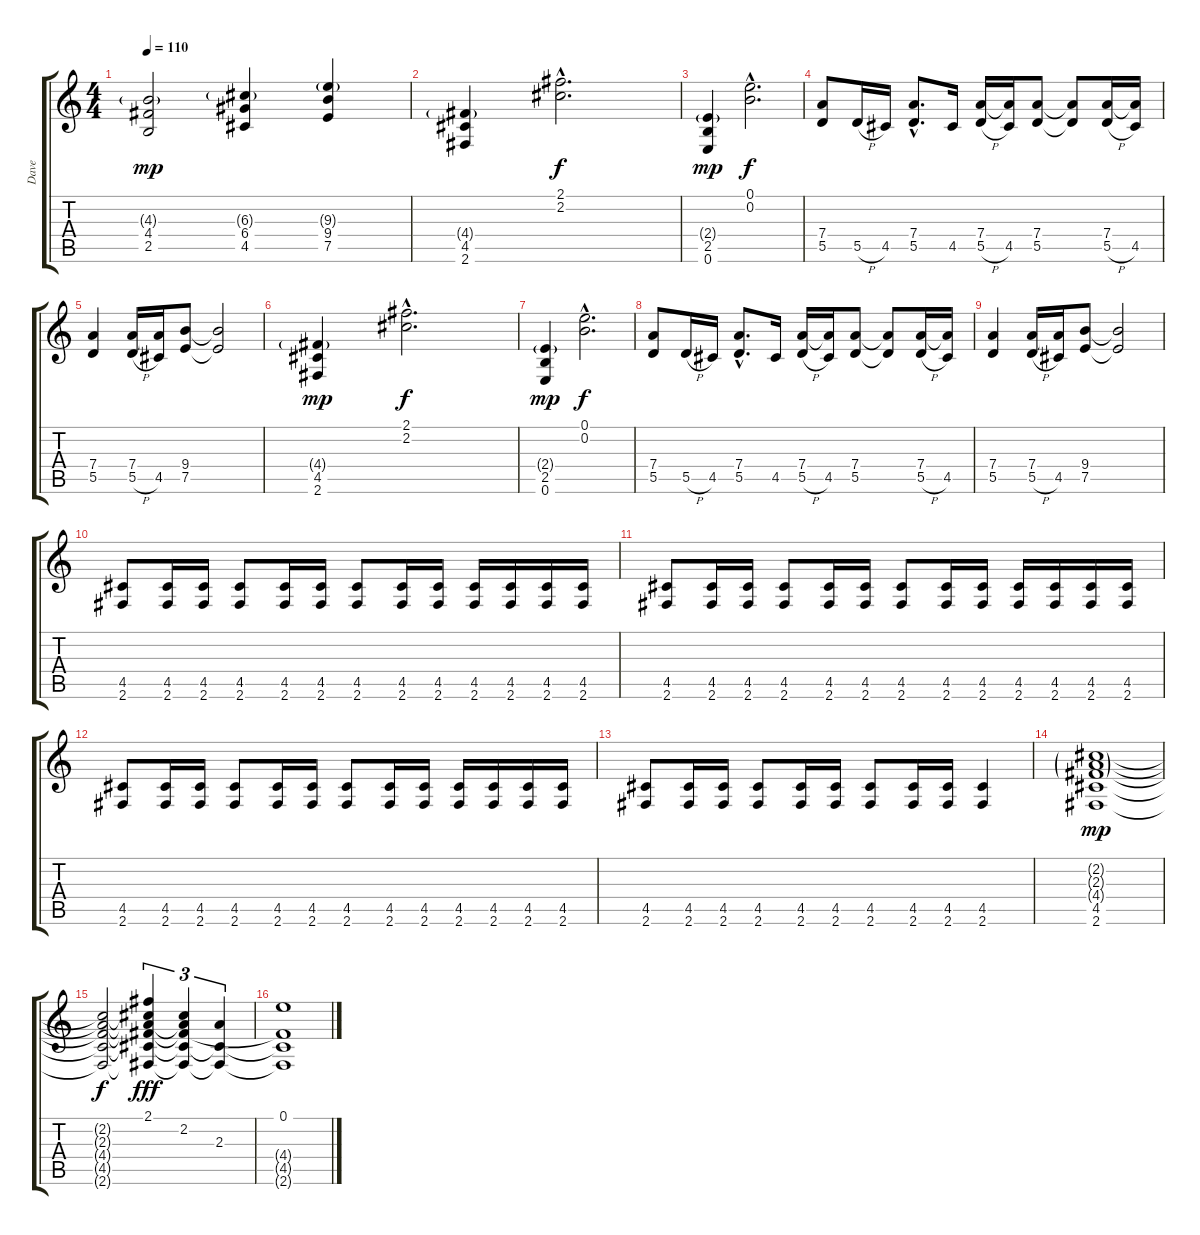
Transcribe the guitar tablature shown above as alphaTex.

\track ("Dave" "Dave") {instrument distortionguitar}
\staff {score tabs}
\tuning (E4 B3 G3 D3 A2 E2) {hide}
\ts (4 4)
\tempo 110
\clef g2
\ks c
(4.3{g} 4.4 2.5).2{dy mp} (6.3{g} 6.4 4.5).4 (9.3{g} 9.4 7.5).4 |
(4.4{g} 4.5 2.6).4 (2.1{hac} 2.2{hac}).2{d dy f} |
(2.4{g} 2.5 0.6).4{dy mp} (0.1{hac} 0.2{hac}).2{d dy f} |
(7.4 5.5).8 5.5{h}.16 4.5.16 (7.4{hac} 5.5{hac}).8{d} 4.5.16 (7.4 5.5{h}).16 (7.4{t} 4.5).16 (7.4 5.5).8 (7.4{t} 5.5{t}).8 (7.4 5.5{h}).16 (7.4{t} 4.5).16 |
(7.4 5.5).4 (7.4 5.5{h}).16 (7.4{t} 4.5).16 (9.4 7.5).8 (9.4{t} 7.5{t}).2 |
(4.4{g} 4.5 2.6).4{dy mp} (2.1{hac} 2.2{hac}).2{d dy f} |
(2.4{g} 2.5 0.6).4{dy mp} (0.1{hac} 0.2{hac}).2{d dy f} |
(7.4 5.5).8 5.5{h}.16 4.5.16 (7.4{hac} 5.5{hac}).8{d} 4.5.16 (7.4 5.5{h}).16 (7.4{t} 4.5).16 (7.4 5.5).8 (7.4{t} 5.5{t}).8 (7.4 5.5{h}).16 (7.4{t} 4.5).16 |
(7.4 5.5).4 (7.4 5.5{h}).16 (7.4{t} 4.5).16 (9.4 7.5).8 (9.4{t} 7.5{t}).2 |
(4.5 2.6).8 (4.5 2.6).16 (4.5 2.6).16 (4.5 2.6).8 (4.5 2.6).16 (4.5 2.6).16 (4.5 2.6).8 (4.5 2.6).16 (4.5 2.6).16 (4.5 2.6).16 (4.5 2.6).16 (4.5 2.6).16 (4.5 2.6).16 |
(4.5 2.6).8 (4.5 2.6).16 (4.5 2.6).16 (4.5 2.6).8 (4.5 2.6).16 (4.5 2.6).16 (4.5 2.6).8 (4.5 2.6).16 (4.5 2.6).16 (4.5 2.6).16 (4.5 2.6).16 (4.5 2.6).16 (4.5 2.6).16 |
(4.5 2.6).8 (4.5 2.6).16 (4.5 2.6).16 (4.5 2.6).8 (4.5 2.6).16 (4.5 2.6).16 (4.5 2.6).8 (4.5 2.6).16 (4.5 2.6).16 (4.5 2.6).16 (4.5 2.6).16 (4.5 2.6).16 (4.5 2.6).16 |
(4.5 2.6).8 (4.5 2.6).16 (4.5 2.6).16 (4.5 2.6).8 (4.5 2.6).16 (4.5 2.6).16 (4.5 2.6).8 (4.5 2.6).16 (4.5 2.6).16 (4.5 2.6).4 |
(2.2{g} 2.3{g} 4.4{g} 4.5 2.6).1{dy mp} |
(2.2{t} 2.3{t} 4.4{t} 4.5{t} 2.6{t}).2{dy f} (2.1 2.2{t} 2.3{t} 4.4{t} 4.5{t} 2.6{t}).4{tu (3 2) dy fff} (2.2 2.3{t} 4.4{t} 4.5{t} 2.6{t}).4{tu (3 2)} (2.3 4.5{t} 2.6{t}).4{tu (3 2)} |
(0.1 4.4{t} 4.5{t} 2.6{t}).1
